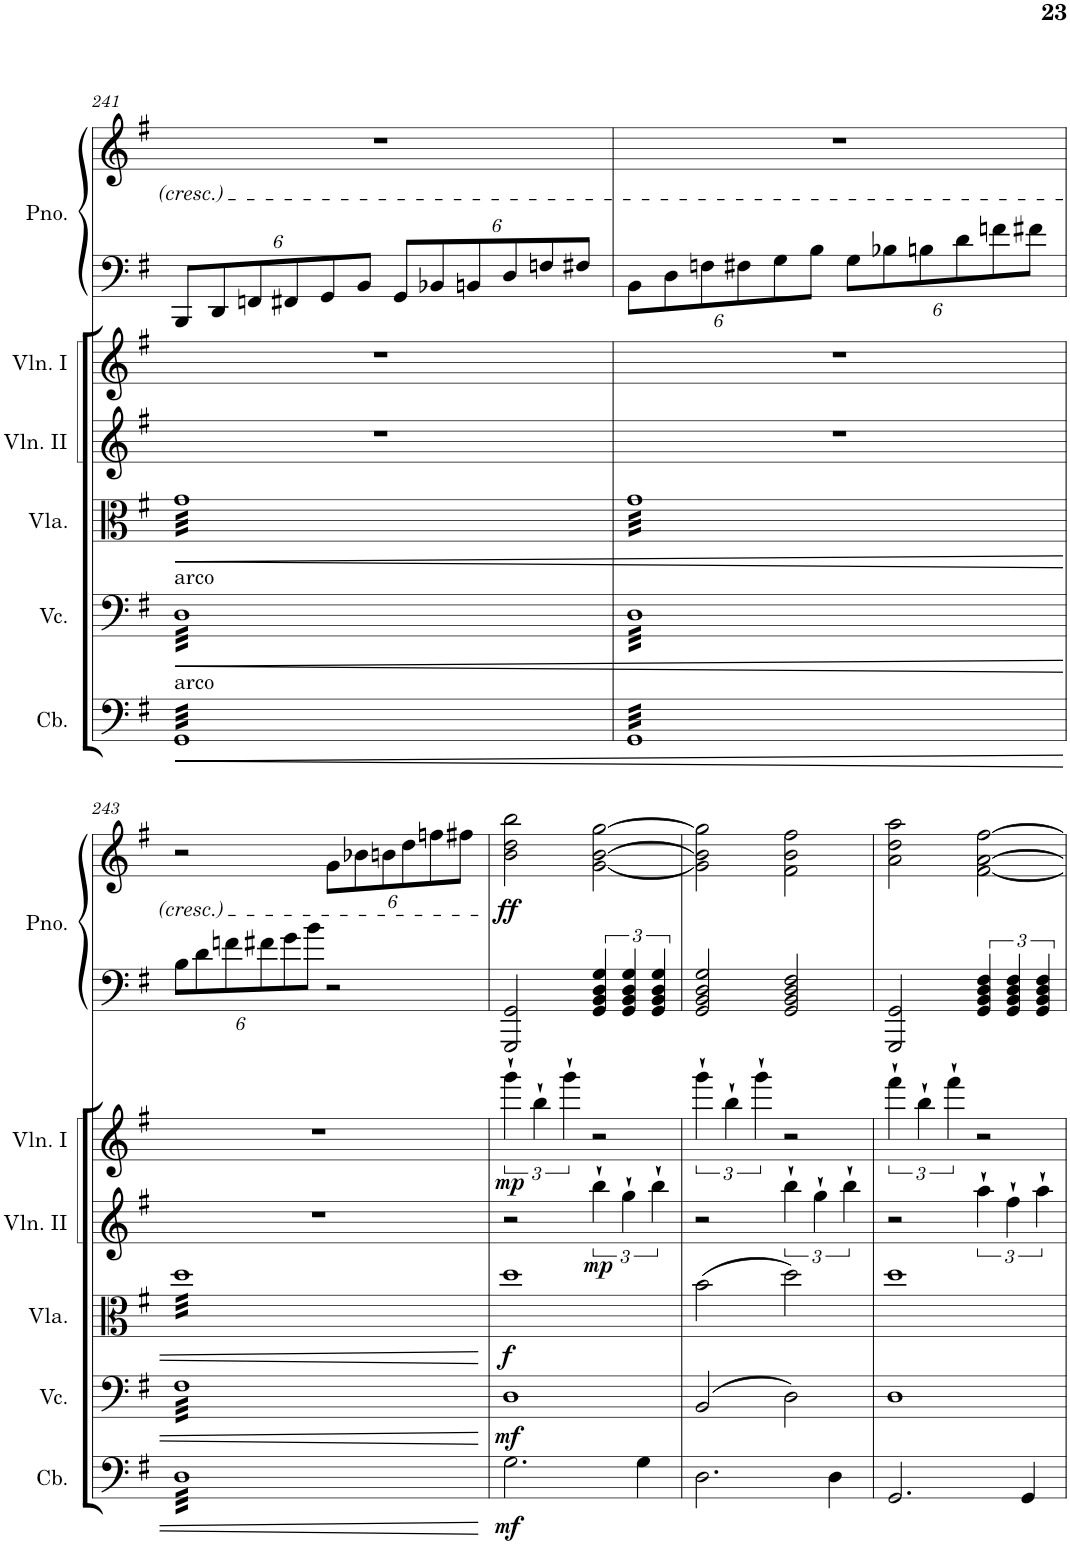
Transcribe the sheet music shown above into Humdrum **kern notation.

**kern	**dynam	**kern	**dynam	**kern	**dynam	**kern	**dynam	**kern	**dynam	**kern	**kern	**dynam
*part6	*part6	*part5	*part5	*part4	*part4	*part3	*part3	*part2	*part2	*part1	*part1	*part1
*staff7	*staff7	*staff6	*staff6	*staff5	*staff5	*staff4	*staff4	*staff3	*staff3	*staff2	*staff1	*staff1/2
*I"Contrabass	*	*I"Violoncello	*	*I"Viola	*	*I"Violin II	*	*I"Violin I	*	*I"Piano	*	*
*I'Cb.	*	*I'Vc.	*	*I'Vla.	*	*I'Vln. II	*	*I'Vln. I	*	*I'Pno.	*	*
!!LO:PB:g=z
*clefF4	*	*clefF4	*	*clefC3	*	*clefG2	*	*clefG2	*	*clefF4	*clefG2	*
*Trd7c12	*	*	*	*	*	*	*	*	*	*	*	*
*k[f#]	*	*k[f#]	*	*k[f#]	*	*k[f#]	*	*k[f#]	*	*k[f#]	*k[f#]	*
*M2/2	*	*M2/2	*	*M2/2	*	*M2/2	*	*M2/2	*	*M2/2	*M2/2	*
*met(c|)	*	*met(c|)	*	*met(c|)	*	*met(c|)	*	*met(c|)	*	*met(c|)	*met(c|)	*
=241	=241	=241	=241	=241	=241	=241	=241	=241	=241	=241	=241	=241
!	!LO:HP:b	!	!LO:HP:b	!	!LO:HP:b	!	!	!	!	!	!	!
*	*	*	*	*	*	*	*	*	*	*Xbrackettup	*	*
!	!	!LO:TX:a:t=arco	!	!	!	!	!	!	!	!	!	!
!LO:TX:a:t=arco	!	!	!	!	!	!	!	!	!	!	!	!
*tremolo	*	*	*	*	*	*	*	*	*	*	*	*
*	*	*tremolo	*	*	*	*	*	*	*	*	*	*
*	*	*	*	*tremolo	*	*	*	*	*	*	*	*
32GGLLL	<	32DLLL	<	32gLLL	<	1r	.	1r	.	12BBB/L	1r	.
32GG	.	32D	.	32g	.	.	.	.	.	.	.	.
32GG	.	32D	.	32g	.	.	.	.	.	.	.	.
.	.	.	.	.	.	.	.	.	.	12DD/	.	.
32GG	.	32D	.	32g	.	.	.	.	.	.	.	.
32GG	.	32D	.	32g	.	.	.	.	.	.	.	.
32GG	.	32D	.	32g	.	.	.	.	.	.	.	.
.	.	.	.	.	.	.	.	.	.	12FFn/	.	.
32GG	.	32D	.	32g	.	.	.	.	.	.	.	.
32GG	.	32D	.	32g	.	.	.	.	.	.	.	.
32GG	.	32D	.	32g	.	.	.	.	.	12FF#X/	.	.
32GG	.	32D	.	32g	.	.	.	.	.	.	.	.
32GG	.	32D	.	32g	.	.	.	.	.	.	.	.
.	.	.	.	.	.	.	.	.	.	12GG/	.	.
32GG	.	32D	.	32g	.	.	.	.	.	.	.	.
32GG	.	32D	.	32g	.	.	.	.	.	.	.	.
32GG	.	32D	.	32g	.	.	.	.	.	.	.	.
.	.	.	.	.	.	.	.	.	.	12BB/J	.	.
32GG	.	32D	.	32g	.	.	.	.	.	.	.	.
32GG	.	32D	.	32g	.	.	.	.	.	.	.	.
32GG	.	32D	.	32g	.	.	.	.	.	12GG/L	.	.
32GG	.	32D	.	32g	.	.	.	.	.	.	.	.
32GG	.	32D	.	32g	.	.	.	.	.	.	.	.
.	.	.	.	.	.	.	.	.	.	12BB-X/	.	.
32GG	.	32D	.	32g	.	.	.	.	.	.	.	.
32GG	.	32D	.	32g	.	.	.	.	.	.	.	.
32GG	.	32D	.	32g	.	.	.	.	.	.	.	.
.	.	.	.	.	.	.	.	.	.	12BBn/	.	.
32GG	.	32D	.	32g	.	.	.	.	.	.	.	.
32GG	.	32D	.	32g	.	.	.	.	.	.	.	.
32GG	.	32D	.	32g	.	.	.	.	.	12D/	.	.
32GG	.	32D	.	32g	.	.	.	.	.	.	.	.
32GG	.	32D	.	32g	.	.	.	.	.	.	.	.
.	.	.	.	.	.	.	.	.	.	12Fn/	.	.
32GG	.	32D	.	32g	.	.	.	.	.	.	.	.
32GG	.	32D	.	32g	.	.	.	.	.	.	.	.
32GG	.	32D	.	32g	.	.	.	.	.	.	.	.
.	.	.	.	.	.	.	.	.	.	12F#X/J	.	.
32GG	.	32D	.	32g	.	.	.	.	.	.	.	.
32GGJJJ	.	32DJJJ	.	32gJJJ	.	.	.	.	.	.	.	.
=242	=242	=242	=242	=242	=242	=242	=242	=242	=242	=242	=242	=242
32GGLLL	.	32DLLL	.	32gLLL	.	1r	.	1r	.	12BB\L	1r	.
32GG	.	32D	.	32g	.	.	.	.	.	.	.	.
32GG	.	32D	.	32g	.	.	.	.	.	.	.	.
.	.	.	.	.	.	.	.	.	.	12D\	.	.
32GG	.	32D	.	32g	.	.	.	.	.	.	.	.
32GG	.	32D	.	32g	.	.	.	.	.	.	.	.
32GG	.	32D	.	32g	.	.	.	.	.	.	.	.
.	.	.	.	.	.	.	.	.	.	12Fn\	.	.
32GG	.	32D	.	32g	.	.	.	.	.	.	.	.
32GG	.	32D	.	32g	.	.	.	.	.	.	.	.
32GG	.	32D	.	32g	.	.	.	.	.	12F#X\	.	.
32GG	.	32D	.	32g	.	.	.	.	.	.	.	.
32GG	.	32D	.	32g	.	.	.	.	.	.	.	.
.	.	.	.	.	.	.	.	.	.	12G\	.	.
32GG	.	32D	.	32g	.	.	.	.	.	.	.	.
32GG	.	32D	.	32g	.	.	.	.	.	.	.	.
32GG	.	32D	.	32g	.	.	.	.	.	.	.	.
.	.	.	.	.	.	.	.	.	.	12B\J	.	.
32GG	.	32D	.	32g	.	.	.	.	.	.	.	.
32GG	.	32D	.	32g	.	.	.	.	.	.	.	.
32GG	.	32D	.	32g	.	.	.	.	.	12G\L	.	.
32GG	.	32D	.	32g	.	.	.	.	.	.	.	.
32GG	.	32D	.	32g	.	.	.	.	.	.	.	.
.	.	.	.	.	.	.	.	.	.	12B-X\	.	.
32GG	.	32D	.	32g	.	.	.	.	.	.	.	.
32GG	.	32D	.	32g	.	.	.	.	.	.	.	.
32GG	.	32D	.	32g	.	.	.	.	.	.	.	.
.	.	.	.	.	.	.	.	.	.	12Bn\	.	.
32GG	.	32D	.	32g	.	.	.	.	.	.	.	.
32GG	.	32D	.	32g	.	.	.	.	.	.	.	.
32GG	.	32D	.	32g	.	.	.	.	.	12d\	.	.
32GG	.	32D	.	32g	.	.	.	.	.	.	.	.
32GG	.	32D	.	32g	.	.	.	.	.	.	.	.
.	.	.	.	.	.	.	.	.	.	12fn\	.	.
32GG	.	32D	.	32g	.	.	.	.	.	.	.	.
32GG	.	32D	.	32g	.	.	.	.	.	.	.	.
32GG	.	32D	.	32g	.	.	.	.	.	.	.	.
.	.	.	.	.	.	.	.	.	.	12f#X\J	.	.
32GG	.	32D	.	32g	.	.	.	.	.	.	.	.
32GGJJJ	.	32DJJJ	.	32gJJJ	.	.	.	.	.	.	.	.
!!LO:LB:g=z
=243	=243	=243	=243	=243	=243	=243	=243	=243	=243	=243	=243	=243
32DLLL	.	32F#LLL	.	32ddLLL	.	1r	.	1r	.	12B\L	2r	.
32D	.	32F#	.	32dd	.	.	.	.	.	.	.	.
32D	.	32F#	.	32dd	.	.	.	.	.	.	.	.
.	.	.	.	.	.	.	.	.	.	12d\	.	.
32D	.	32F#	.	32dd	.	.	.	.	.	.	.	.
32D	.	32F#	.	32dd	.	.	.	.	.	.	.	.
32D	.	32F#	.	32dd	.	.	.	.	.	.	.	.
.	.	.	.	.	.	.	.	.	.	12fn\	.	.
32D	.	32F#	.	32dd	.	.	.	.	.	.	.	.
32D	.	32F#	.	32dd	.	.	.	.	.	.	.	.
32D	.	32F#	.	32dd	.	.	.	.	.	12f#X\	.	.
32D	.	32F#	.	32dd	.	.	.	.	.	.	.	.
32D	.	32F#	.	32dd	.	.	.	.	.	.	.	.
.	.	.	.	.	.	.	.	.	.	12g\	.	.
32D	.	32F#	.	32dd	.	.	.	.	.	.	.	.
32D	.	32F#	.	32dd	.	.	.	.	.	.	.	.
32D	.	32F#	.	32dd	.	.	.	.	.	.	.	.
.	.	.	.	.	.	.	.	.	.	12b\J	.	.
32D	.	32F#	.	32dd	.	.	.	.	.	.	.	.
32D	.	32F#	.	32dd	.	.	.	.	.	.	.	.
*	*	*	*	*	*	*	*	*	*	*	*Xbrackettup	*
32D	.	32F#	.	32dd	.	.	.	.	.	2r	12g\L	.
32D	.	32F#	.	32dd	.	.	.	.	.	.	.	.
32D	.	32F#	.	32dd	.	.	.	.	.	.	.	.
.	.	.	.	.	.	.	.	.	.	.	12b-X\	.
32D	.	32F#	.	32dd	.	.	.	.	.	.	.	.
32D	.	32F#	.	32dd	.	.	.	.	.	.	.	.
32D	.	32F#	.	32dd	.	.	.	.	.	.	.	.
.	.	.	.	.	.	.	.	.	.	.	12bn\	.
32D	.	32F#	.	32dd	.	.	.	.	.	.	.	.
32D	.	32F#	.	32dd	.	.	.	.	.	.	.	.
32D	.	32F#	.	32dd	.	.	.	.	.	.	12dd\	.
32D	.	32F#	.	32dd	.	.	.	.	.	.	.	.
32D	.	32F#	.	32dd	.	.	.	.	.	.	.	.
.	.	.	.	.	.	.	.	.	.	.	12ffn\	.
32D	.	32F#	.	32dd	.	.	.	.	.	.	.	.
32D	.	32F#	.	32dd	.	.	.	.	.	.	.	.
32D	.	32F#	.	32dd	.	.	.	.	.	.	.	.
.	.	.	.	.	.	.	.	.	.	.	12ff#X\J	.
32D	.	32F#	.	32dd	.	.	.	.	.	.	.	.
32DJJJ	.	32F#JJJ	.	32ddJJJ	.	.	.	.	.	.	.	.
*	*	*	*	*Xtremolo	*	*	*	*	*	*	*	*
*	*	*Xtremolo	*	*	*	*	*	*	*	*	*	*
*Xtremolo	*	*	*	*	*	*	*	*	*	*	*	*
.	[	.	[	.	[	.	.	.	.	.	.	.
=244	=244	=244	=244	=244	=244	=244	=244	=244	=244	=244	=244	=244
!	!LO:DY:b	!	!LO:DY:b	!	!LO:DY:b	!	!	!	!LO:DY:b	!	!	!LO:DY:b
2.G\	mf	1D	mf	1dd	f	2r	.	6ggg`\	mp	2GGG/ 2GG/	2b\ 2dd\ 2bb\	ff
.	.	.	.	.	.	.	.	6bb`\	.	.	.	.
.	.	.	.	.	.	.	.	6ggg`\	.	.	.	.
*	*	*	*	*	*	*	*	*	*	*brackettup	*	*
!	!	!	!	!	!	!	!LO:DY:b	!	!	!	!	!
.	.	.	.	.	.	6bb`\	mp	2r	.	6GG/ 6BB/ 6D/ 6G/	[2g\ [2b\ [2gg\	.
.	.	.	.	.	.	6gg`\	.	.	.	6GG/ 6BB/ 6D/ 6G/	.	.
4G\	.	.	.	.	.	.	.	.	.	.	.	.
.	.	.	.	.	.	6bb`\	.	.	.	6GG/ 6BB/ 6D/ 6G/	.	.
=245	=245	=245	=245	=245	=245	=245	=245	=245	=245	=245	=245	=245
2.D\	.	(2BB/	.	(2b\	.	2r	.	6ggg`\	.	2GG/ 2BB/ 2D/ 2G/	2g\] 2b\] 2gg\]	.
.	.	.	.	.	.	.	.	6bb`\	.	.	.	.
.	.	.	.	.	.	.	.	6ggg`\	.	.	.	.
.	.	2D\)	.	2dd\)	.	6bb`\	.	2r	.	2GG/ 2BB/ 2D/ 2F#/	2f#\ 2b\ 2ff#\	.
.	.	.	.	.	.	6gg`\	.	.	.	.	.	.
4D\	.	.	.	.	.	.	.	.	.	.	.	.
.	.	.	.	.	.	6bb`\	.	.	.	.	.	.
=246	=246	=246	=246	=246	=246	=246	=246	=246	=246	=246	=246	=246
2.GG/	.	1D	.	1dd	.	2r	.	6fff#`\	.	2GGG/ 2GG/	2a\ 2dd\ 2aa\	.
.	.	.	.	.	.	.	.	6bb`\	.	.	.	.
.	.	.	.	.	.	.	.	6fff#`\	.	.	.	.
.	.	.	.	.	.	6aa`\	.	2r	.	6GG/ 6BB/ 6D/ 6F#/	[2f#\ [2a\ [2ff#\	.
.	.	.	.	.	.	6ff#`\	.	.	.	6GG/ 6BB/ 6D/ 6F#/	.	.
4GG/	.	.	.	.	.	.	.	.	.	.	.	.
.	.	.	.	.	.	6aa`\	.	.	.	6GG/ 6BB/ 6D/ 6F#/	.	.
=	=	=	=	=	=	=	=	=	=	=	=	=
*-	*-	*-	*-	*-	*-	*-	*-	*-	*-	*-	*-	*-
